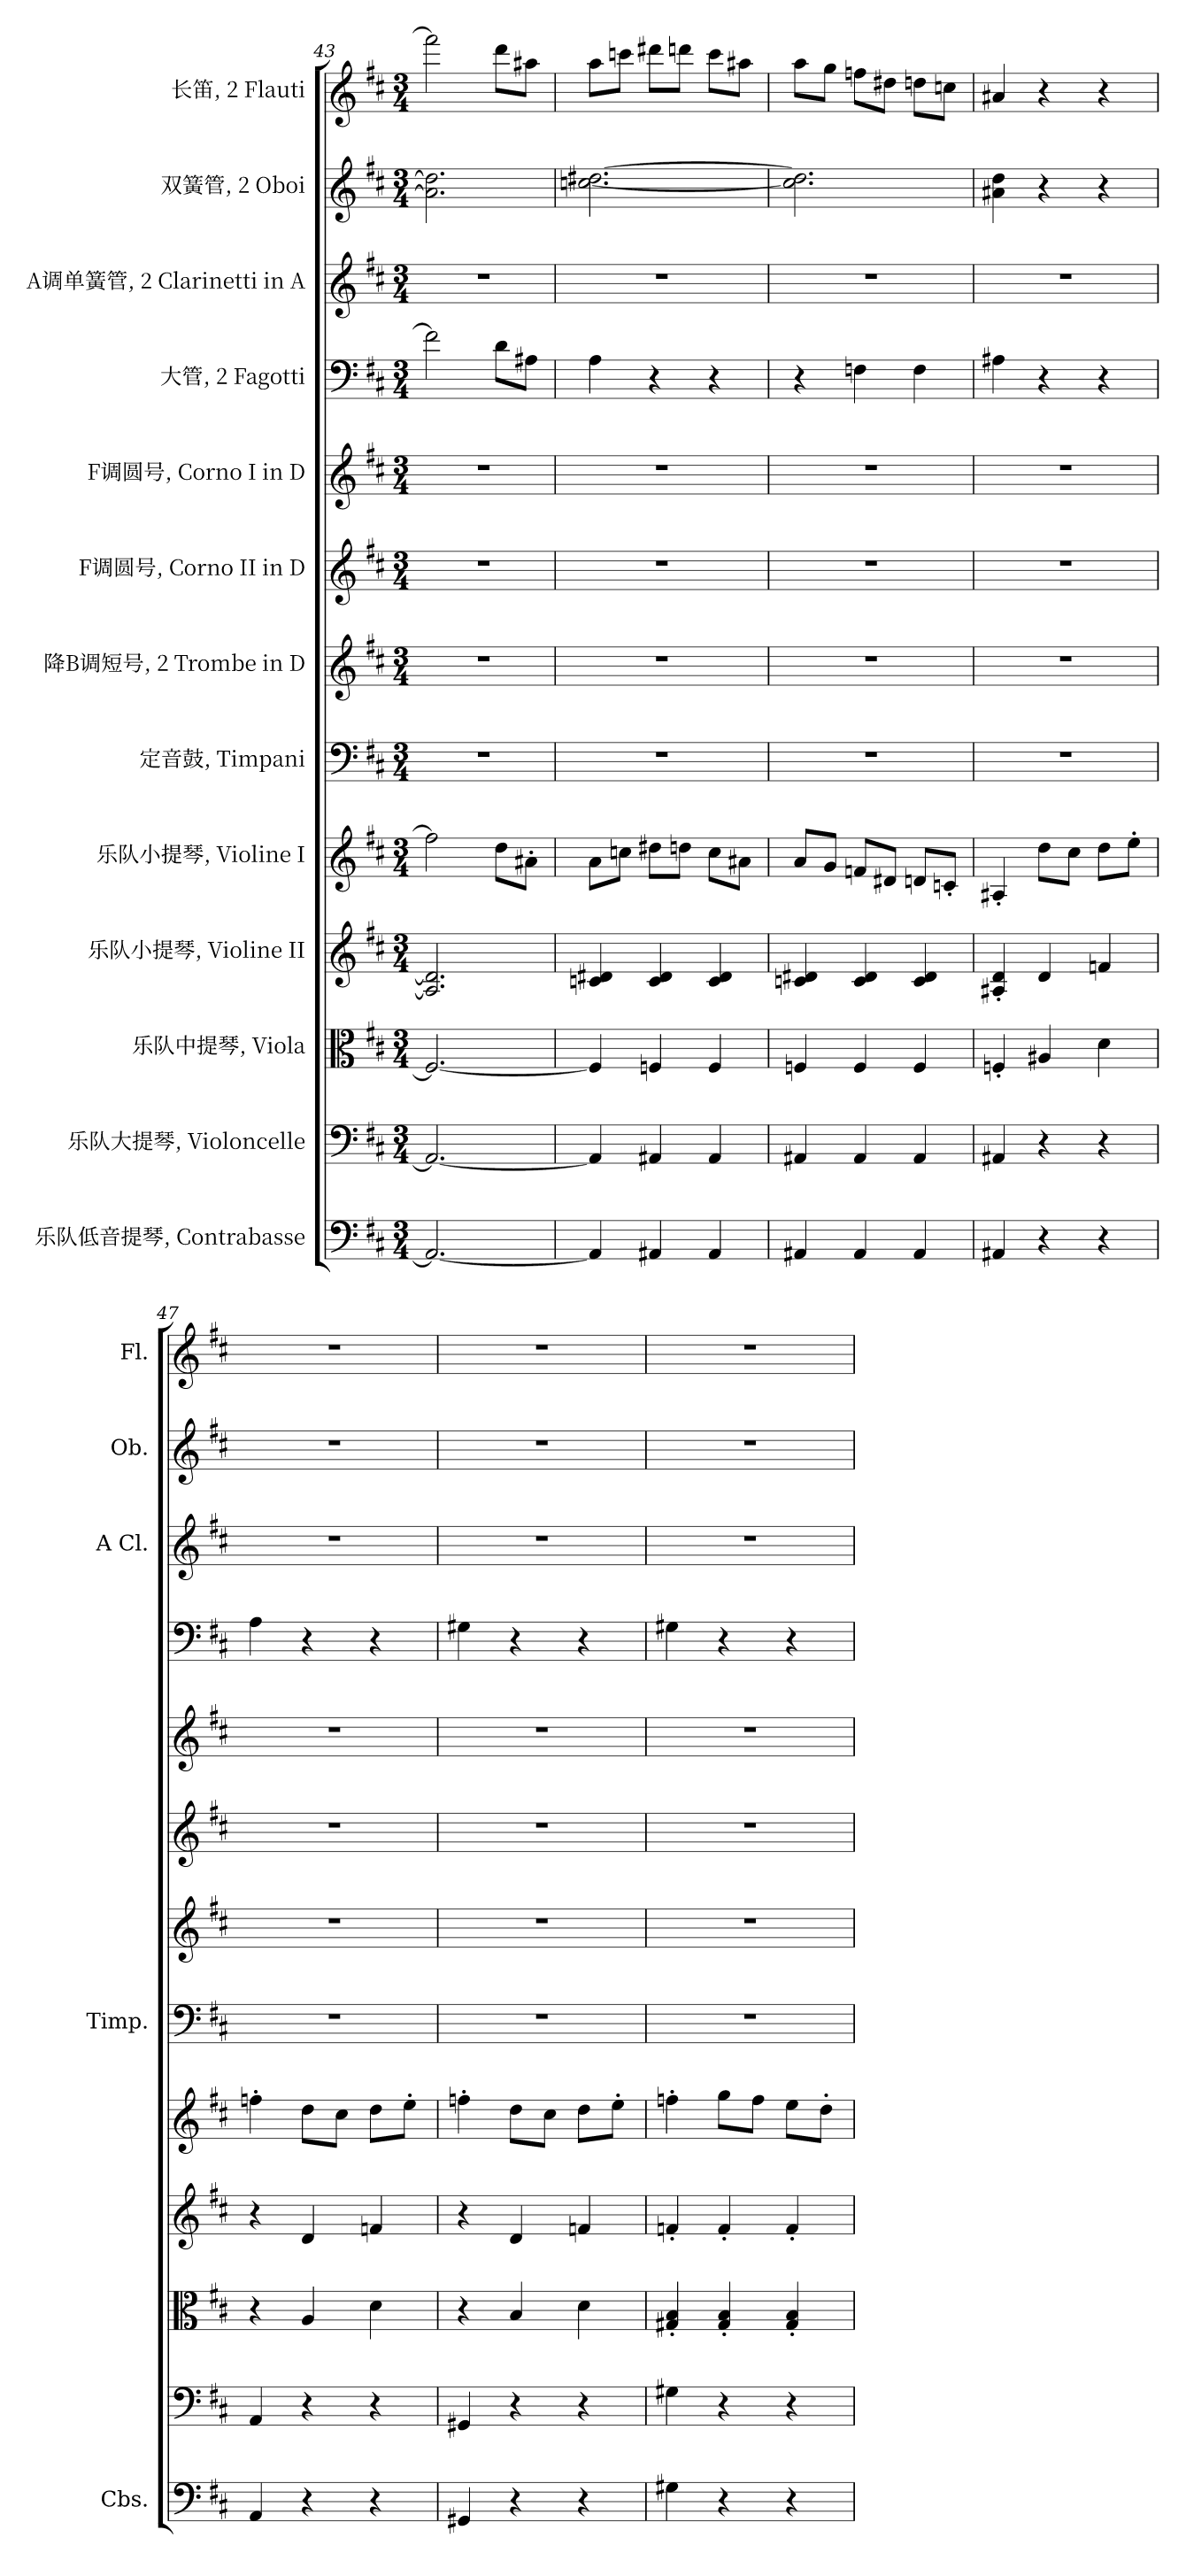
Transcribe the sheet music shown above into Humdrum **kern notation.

**kern	**kern	**kern	**kern	**kern	**kern	**kern	**kern	**kern	**kern	**kern	**kern	**kern
*part13	*part12	*part11	*part10	*part9	*part8	*part7	*part6	*part5	*part4	*part3	*part2	*part1
*staff13	*staff12	*staff11	*staff10	*staff9	*staff8	*staff7	*staff6	*staff5	*staff4	*staff3	*staff2	*staff1
*I"乐队低音提琴, Contrabasse	*I"乐队大提琴, Violoncelle	*I"乐队中提琴, Viola	*I"乐队小提琴, Violine II	*I"乐队小提琴, Violine I	*I"定音鼓, Timpani	*I"降B调短号, 2 Trombe in D	*I"F调圆号, Corno II in D	*I"F调圆号, Corno I in D	*I"大管, 2 Fagotti	*I"A调单簧管, 2 Clarinetti in A	*I"双簧管, 2 Oboi	*I"长笛, 2 Flauti
*I'Cbs.	*	*	*	*	*I'Timp.	*	*	*	*	*I'A Cl.	*I'Ob.	*I'Fl.
*clefF4	*clefF4	*clefC3	*clefG2	*clefG2	*clefF4	*clefG2	*clefG2	*clefG2	*clefF4	*clefG2	*clefG2	*clefG2
*ITrd7c12	*	*	*	*	*	*ITrd1c2	*ITrd4c7	*ITrd4c7	*	*ITrd2c3	*	*
*k[f#c#]	*k[f#c#]	*k[f#c#]	*k[f#c#]	*k[f#c#]	*k[f#c#]	*k[]	*k[f#]	*k[f#]	*k[f#c#]	*k[f#c#g#d#a#]	*k[f#c#]	*k[f#c#]
*M3/4	*M3/4	*M3/4	*M3/4	*M3/4	*M3/4	*M3/4	*M3/4	*M3/4	*M3/4	*M3/4	*M3/4	*M3/4
*MM301	*MM301	*MM301	*MM301	*MM301	*MM301	*MM301	*MM301	*MM301	*MM301	*MM301	*MM301	*MM301
=43	=43	=43	=43	=43	=43	=43	=43	=43	=43	=43	=43	=43
2.AAA#/_	2.AA#/_	2.F/_	2.A#/] 2.d/]	2ff\]	2.r	2.r	2.r	2.r	2f\]	2.r	2.a#\] 2.dd\]	2fff\]
.	.	.	.	8dd\L	.	.	.	.	8d\L	.	.	8ddd\L
.	.	.	.	8a#X'\J	.	.	.	.	8A#X\J	.	.	8aa#X\J
=44	=44	=44	=44	=44	=44	=44	=44	=44	=44	=44	=44	=44
*	*	*	*	*	*	*	*	*	*	*	*	*MM301
4AAA#/]	4AA#/]	4F/]	4cn/ 4d#X/	8a\L	2.r	2.r	2.r	2.r	4A\	2.r	[2.ccn\ [2.dd#X\	8aa\L
.	.	.	.	8ccn\J	.	.	.	.	.	.	.	8cccn\J
*	*	*	*	*	*	*	*	*	*	*	*	*MM281
4AAA#X/	4AA#X/	4Fn/	4c/ 4d#/	8dd#X\L	.	.	.	.	4r	.	.	8ddd#X\L
.	.	.	.	8ddn\J	.	.	.	.	.	.	.	8dddn\J
4AAA#/	4AA#/	4F/	4c/ 4d#/	8cc\L	.	.	.	.	4r	.	.	8ccc\L
.	.	.	.	8a#X\J	.	.	.	.	.	.	.	8aa#X\J
!!LO:PB:g=z
=45	=45	=45	=45	=45	=45	=45	=45	=45	=45	=45	=45	=45
*	*	*	*	*	*	*	*	*	*	*	*	*MM301
4AAA#X/	4AA#X/	4Fn/	4cn/ 4d#X/	8a/L	2.r	2.r	2.r	2.r	4r	2.r	2.cc\] 2.dd#\]	8aa\L
.	.	.	.	8g/J	.	.	.	.	.	.	.	8gg\J
*	*	*	*	*	*	*	*	*	*	*	*	*MM281
4AAA#/	4AA#/	4F/	4c/ 4d#/	8fn/L	.	.	.	.	4Fn\	.	.	8ffn\L
.	.	.	.	8d#X/J	.	.	.	.	.	.	.	8dd#X\J
4AAA#/	4AA#/	4F/	4c/ 4d#/	8dn/L	.	.	.	.	4F\	.	.	8ddn\L
.	.	.	.	8cn'/J	.	.	.	.	.	.	.	8ccn\J
=46	=46	=46	=46	=46	=46	=46	=46	=46	=46	=46	=46	=46
*	*	*	*	*	*	*	*	*	*	*	*	*MM301
4AAA#X/	4AA#X/	4Fn'/	4A#X/' 4d/'	4A#X'/	2.r	2.r	2.r	2.r	4A#X\	2.r	4a#X\ 4dd\	4a#X/
*	*	*	*	*	*	*	*	*	*	*	*	*MM281
4r	4r	4A#X/	4d/	8dd\L	.	.	.	.	4r	.	4r	4r
.	.	.	.	8cc#\J	.	.	.	.	.	.	.	.
4r	4r	4d\	4fn/	8dd\L	.	.	.	.	4r	.	4r	4r
.	.	.	.	8ee'\J	.	.	.	.	.	.	.	.
=47	=47	=47	=47	=47	=47	=47	=47	=47	=47	=47	=47	=47
*	*	*	*	*	*	*	*	*	*	*	*	*MM303
4AAA/	4AA/	4r	4r	4ffn'\	2.r	2.r	2.r	2.r	4A\	2.r	2.r	2.r
4r	4r	4A/	4d/	8dd\L	.	.	.	.	4r	.	.	.
.	.	.	.	8cc#\J	.	.	.	.	.	.	.	.
4r	4r	4d\	4fn/	8dd\L	.	.	.	.	4r	.	.	.
.	.	.	.	8ee'\J	.	.	.	.	.	.	.	.
=48	=48	=48	=48	=48	=48	=48	=48	=48	=48	=48	=48	=48
*	*	*	*	*	*	*	*	*	*	*	*	*MM306
4GGG#X/	4GG#X/	4r	4r	4ffn'\	2.r	2.r	2.r	2.r	4G#X\	2.r	2.r	2.r
4r	4r	4B/	4d/	8dd\L	.	.	.	.	4r	.	.	.
.	.	.	.	8cc#\J	.	.	.	.	.	.	.	.
4r	4r	4d\	4fn/	8dd\L	.	.	.	.	4r	.	.	.
.	.	.	.	8ee'\J	.	.	.	.	.	.	.	.
=49	=49	=49	=49	=49	=49	=49	=49	=49	=49	=49	=49	=49
*	*	*	*	*	*	*	*	*	*	*	*	*MM307
4GG#X\	4G#X\	4G#X/' 4B/'	4fn'/	4ffn'\	2.r	2.r	2.r	2.r	4G#X\	2.r	2.r	2.r
4r	4r	4G#/' 4B/'	4f'/	8gg\L	.	.	.	.	4r	.	.	.
.	.	.	.	8ff\J	.	.	.	.	.	.	.	.
4r	4r	4G#/' 4B/'	4f'/	8ee\L	.	.	.	.	4r	.	.	.
.	.	.	.	8dd'\J	.	.	.	.	.	.	.	.
=	=	=	=	=	=	=	=	=	=	=	=	=
*-	*-	*-	*-	*-	*-	*-	*-	*-	*-	*-	*-	*-
